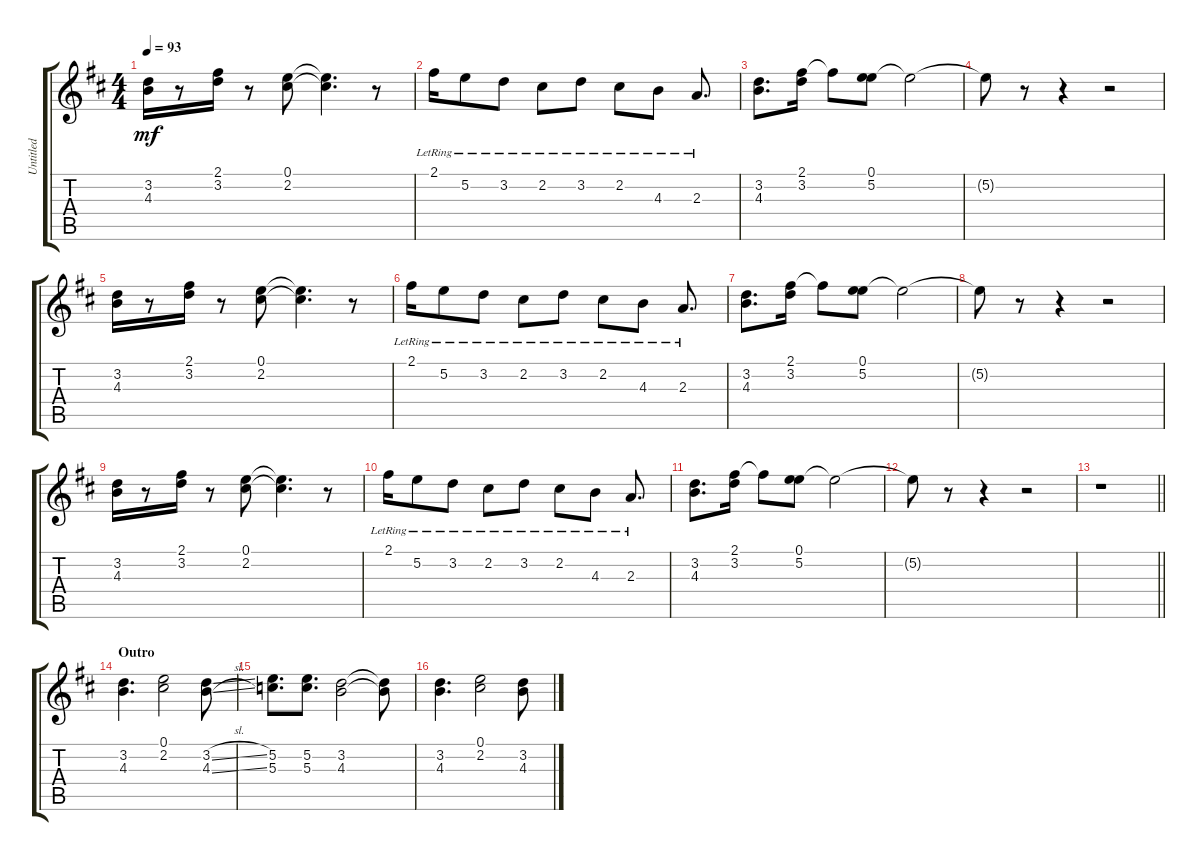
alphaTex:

\track ("Untitled" "Untitled") {instrument electricguitarmuted}
\staff {score tabs}
\tuning (E4 B3 G3 D3 A2 E2) {hide}
\ts (4 4)
\tempo 93
\clef g2
\ks d
(3.2 4.3).16{dy mf} r.8 (2.1 3.2).16 r.8 (0.1 2.2).8 (0.1{t} 2.2{t}).4{d} r.8 |
2.1{lr}.16 5.2{lr}.8 3.2{lr}.8 2.2{lr}.8 3.2{lr}.8 2.2{lr}.8 4.3{lr}.8 2.3{lr}.8{d} |
(3.2 4.3).8{d} (2.1 3.2).16 2.1{t}.8 (0.1 5.2).8 5.2{t}.2 |
5.2{t}.8 r.8 r.4 r.2 |
(3.2 4.3).16 r.8 (2.1 3.2).16 r.8 (0.1 2.2).8 (0.1{t} 2.2{t}).4{d} r.8 |
2.1{lr}.16 5.2{lr}.8 3.2{lr}.8 2.2{lr}.8 3.2{lr}.8 2.2{lr}.8 4.3{lr}.8 2.3{lr}.8{d} |
(3.2 4.3).8{d} (2.1 3.2).16 2.1{t}.8 (0.1 5.2).8 5.2{t}.2 |
5.2{t}.8 r.8 r.4 r.2 |
(3.2 4.3).16 r.8 (2.1 3.2).16 r.8 (0.1 2.2).8 (0.1{t} 2.2{t}).4{d} r.8 |
2.1{lr}.16 5.2{lr}.8 3.2{lr}.8 2.2{lr}.8 3.2{lr}.8 2.2{lr}.8 4.3{lr}.8 2.3{lr}.8{d} |
(3.2 4.3).8{d} (2.1 3.2).16 2.1{t}.8 (0.1 5.2).8 5.2{t}.2 |
5.2{t}.8 r.8 r.4 r.2 |
\barLineRight lightlight
r.1 |
\section ("" "Outro")
(3.2 4.3).4{d} (0.1 2.2).2 (3.2{sl} 4.3{sl}).8 |
(5.2 5.3).8{d} (5.2 5.3).8{d} (3.2 4.3).2 (3.2{t} 4.3{t}).8 |
(3.2 4.3).4{d} (0.1 2.2).2 (3.2{sl} 4.3{sl}).8
